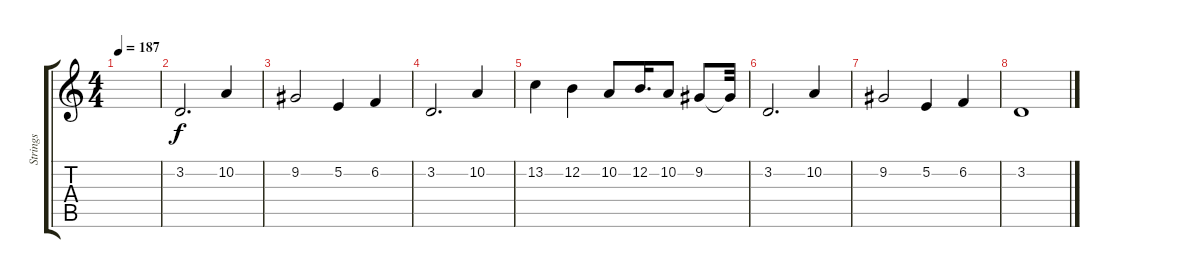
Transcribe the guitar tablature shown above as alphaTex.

\track ("Strings" "Strings") {instrument stringensemble1}
\staff {score tabs}
\tuning (E4 B3 G3 D3 A2 E2) {hide}
\ts (4 4)
\tempo 187
\clef g2
\ks c
|
3.2.2{d volume 13} 10.2.4 |
9.2.2 5.2.4 6.2.4 |
3.2.2{d} 10.2.4 |
13.2.4 12.2.4 10.2.8 12.2.16{d} 10.2.8 9.2.8 9.2{t}.32 |
3.2.2{d} 10.2.4 |
9.2.2 5.2.4 6.2.4 |
3.2.1
